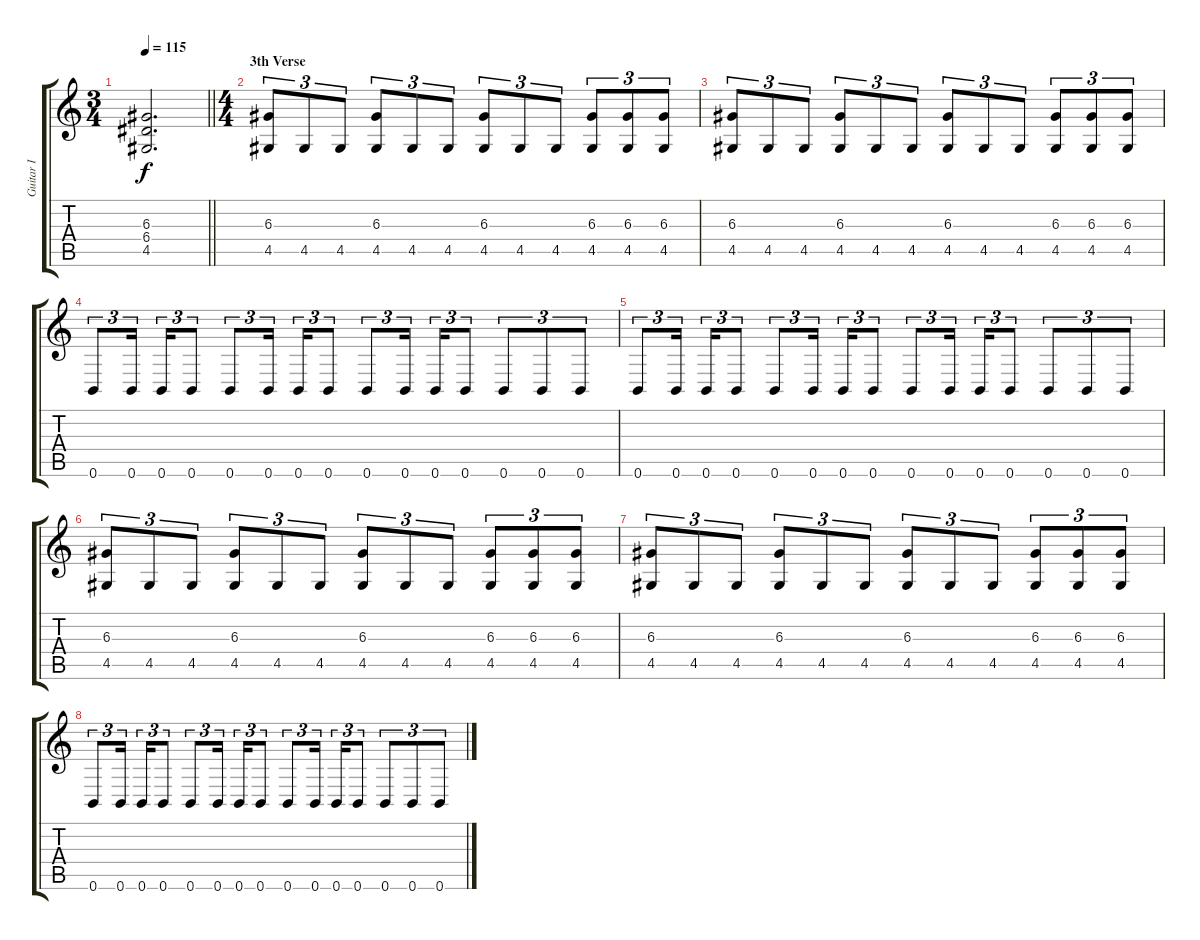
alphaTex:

\track ("Guitar I" "Guitar I") {instrument distortionguitar}
\staff {score tabs}
\tuning (B3 Gb3 D3 A2 E2 B1) {hide}
\ts (3 4)
\tempo 115
\clef g2
\barLineRight lightlight
\ks c
(6.3 6.4 4.5).2{d dy f volume 15} |
\ts (4 4)
\section ("" "3th Verse")
(6.3 4.5).8{tu (3 2)} 4.5.8{tu (3 2)} 4.5.8{tu (3 2)} (6.3 4.5).8{tu (3 2)} 4.5.8{tu (3 2)} 4.5.8{tu (3 2)} (6.3 4.5).8{tu (3 2)} 4.5.8{tu (3 2)} 4.5.8{tu (3 2)} (6.3 4.5).8{tu (3 2)} (6.3 4.5).8{tu (3 2)} (6.3 4.5).8{tu (3 2)} |
(6.3 4.5).8{tu (3 2)} 4.5.8{tu (3 2)} 4.5.8{tu (3 2)} (6.3 4.5).8{tu (3 2)} 4.5.8{tu (3 2)} 4.5.8{tu (3 2)} (6.3 4.5).8{tu (3 2)} 4.5.8{tu (3 2)} 4.5.8{tu (3 2)} (6.3 4.5).8{tu (3 2)} (6.3 4.5).8{tu (3 2)} (6.3 4.5).8{tu (3 2)} |
0.6.8{tu (3 2)} 0.6.16{tu (3 2) beam splitsecondary} 0.6.16{tu (3 2)} 0.6.8{tu (3 2)} 0.6.8{tu (3 2)} 0.6.16{tu (3 2) beam splitsecondary} 0.6.16{tu (3 2)} 0.6.8{tu (3 2)} 0.6.8{tu (3 2)} 0.6.16{tu (3 2) beam splitsecondary} 0.6.16{tu (3 2)} 0.6.8{tu (3 2)} 0.6.8{tu (3 2)} 0.6.8{tu (3 2)} 0.6.8{tu (3 2)} |
0.6.8{tu (3 2)} 0.6.16{tu (3 2) beam splitsecondary} 0.6.16{tu (3 2)} 0.6.8{tu (3 2)} 0.6.8{tu (3 2)} 0.6.16{tu (3 2) beam splitsecondary} 0.6.16{tu (3 2)} 0.6.8{tu (3 2)} 0.6.8{tu (3 2)} 0.6.16{tu (3 2) beam splitsecondary} 0.6.16{tu (3 2)} 0.6.8{tu (3 2)} 0.6.8{tu (3 2)} 0.6.8{tu (3 2)} 0.6.8{tu (3 2)} |
(6.3 4.5).8{tu (3 2)} 4.5.8{tu (3 2)} 4.5.8{tu (3 2)} (6.3 4.5).8{tu (3 2)} 4.5.8{tu (3 2)} 4.5.8{tu (3 2)} (6.3 4.5).8{tu (3 2)} 4.5.8{tu (3 2)} 4.5.8{tu (3 2)} (6.3 4.5).8{tu (3 2)} (6.3 4.5).8{tu (3 2)} (6.3 4.5).8{tu (3 2)} |
(6.3 4.5).8{tu (3 2)} 4.5.8{tu (3 2)} 4.5.8{tu (3 2)} (6.3 4.5).8{tu (3 2)} 4.5.8{tu (3 2)} 4.5.8{tu (3 2)} (6.3 4.5).8{tu (3 2)} 4.5.8{tu (3 2)} 4.5.8{tu (3 2)} (6.3 4.5).8{tu (3 2)} (6.3 4.5).8{tu (3 2)} (6.3 4.5).8{tu (3 2)} |
0.6.8{tu (3 2)} 0.6.16{tu (3 2) beam splitsecondary} 0.6.16{tu (3 2)} 0.6.8{tu (3 2)} 0.6.8{tu (3 2)} 0.6.16{tu (3 2) beam splitsecondary} 0.6.16{tu (3 2)} 0.6.8{tu (3 2)} 0.6.8{tu (3 2)} 0.6.16{tu (3 2) beam splitsecondary} 0.6.16{tu (3 2)} 0.6.8{tu (3 2)} 0.6.8{tu (3 2)} 0.6.8{tu (3 2)} 0.6.8{tu (3 2)}
